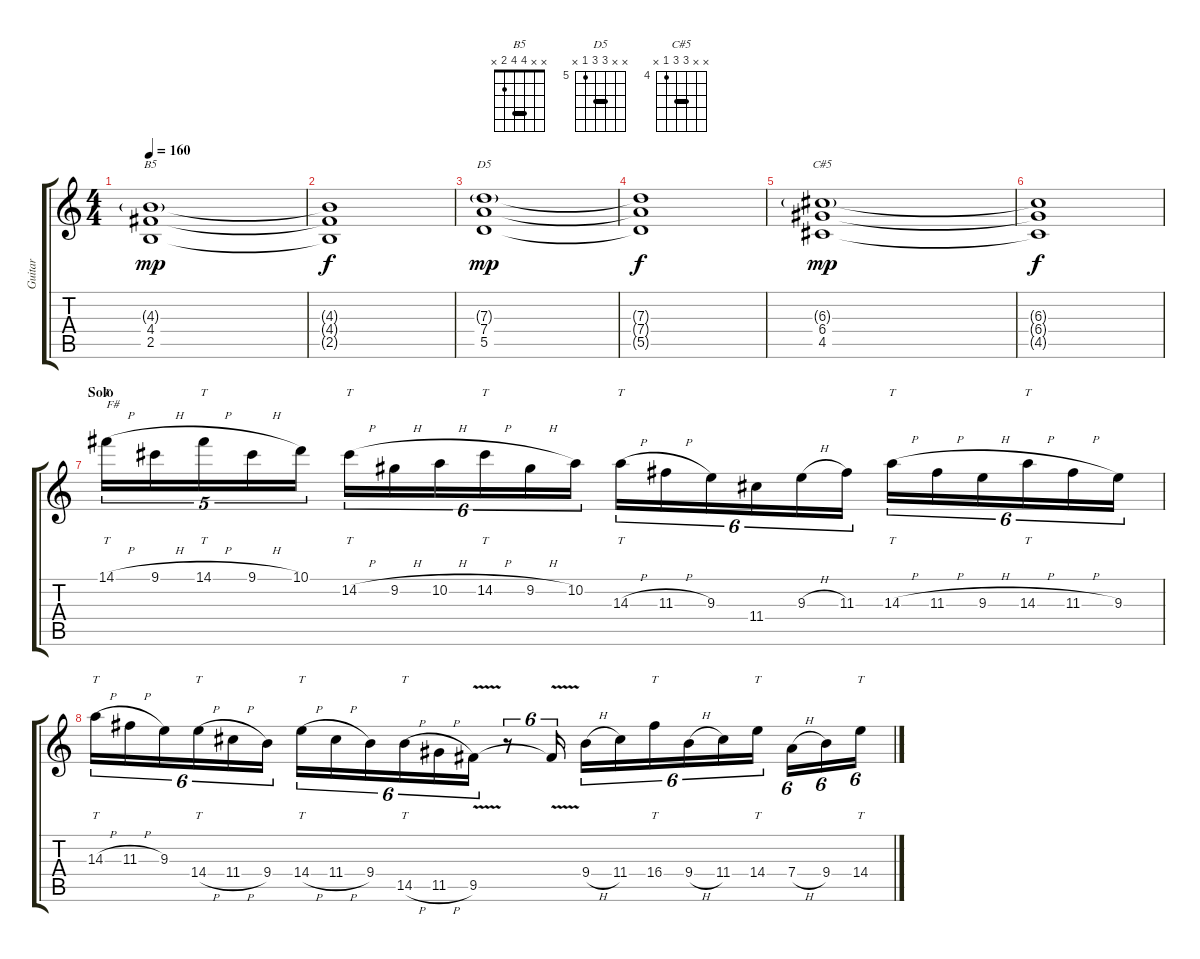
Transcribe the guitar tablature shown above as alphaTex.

\track ("Guitar" "Guitar") {instrument distortionguitar}
\staff {score tabs}
\tuning (E4 B3 G3 D3 A2 E2) {hide}
\chord ("B5" x x 4 4 2 x) {barre 4}
\chord ("D5" x x 7 7 5 x) {firstfret 5 barre 7}
\chord ("C#5" x x 6 6 4 x) {firstfret 4 barre 6}
\ts (4 4)
\tempo 160
\clef g2
\ks aminor
(4.3{g} 4.4 2.5).1{ch "B5" dy mp} |
(4.3{t} 4.4{t} 2.5{t}).1{dy f} |
(7.3{g} 7.4 5.5).1{ch "D5" dy mp} |
(7.3{t} 7.4{t} 5.5{t}).1{dy f} |
(6.3{g} 6.4 4.5).1{ch "C#5" dy mp} |
(6.3{t} 6.4{t} 4.5{t}).1{dy f} |
\section ("" "Solo")
14.1{h}.16{tt tu (5 4) txt "F#"} 9.1{h}.16{tu (5 4)} 14.1{h}.16{tt tu (5 4)} 9.1{h}.16{tu (5 4)} 10.1.16{tu (5 4)} 14.2{h}.16{tt tu (6 4)} 9.2{h}.16{tu (6 4)} 10.2{h}.16{tu (6 4)} 14.2{h}.16{tt tu (6 4)} 9.2{h}.16{tu (6 4)} 10.2.16{tu (6 4)} 14.3{h}.16{tt tu (6 4)} 11.3{h}.16{tu (6 4)} 9.3.16{tu (6 4)} 11.4.16{tu (6 4)} 9.3{h}.16{tu (6 4)} 11.3.16{tu (6 4)} 14.3{h}.16{tt tu (6 4)} 11.3{h}.16{tu (6 4)} 9.3{h}.16{tu (6 4)} 14.3{h}.16{tt tu (6 4)} 11.3{h}.16{tu (6 4)} 9.3.16{tu (6 4)} |
14.3{h}.16{tt tu (6 4)} 11.3{h}.16{tu (6 4)} 9.3.16{tu (6 4)} 14.4{h}.16{tt tu (6 4)} 11.4{h}.16{tu (6 4)} 9.4.16{tu (6 4)} 14.4{h}.16{tt tu (6 4)} 11.4{h}.16{tu (6 4)} 9.4.16{tu (6 4)} 14.5{h}.16{tt tu (6 4)} 11.5{h}.16{tu (6 4)} 9.5{v}.16{tu (6 4)} r.8{tu (6 4)} 9.5{t}.16{tu (6 4)} 9.4{h}.16{tu (6 4)} 11.4.16{tu (6 4)} 16.4.16{tt tu (6 4)} 9.4{h}.16{tu (6 4)} 11.4.16{tu (6 4)} 14.4.16{tt tu (6 4)} 7.4{h}.16{tu (6 4)} 9.4.16{tu (6 4)} 14.4.16{tt tu (6 4)}
